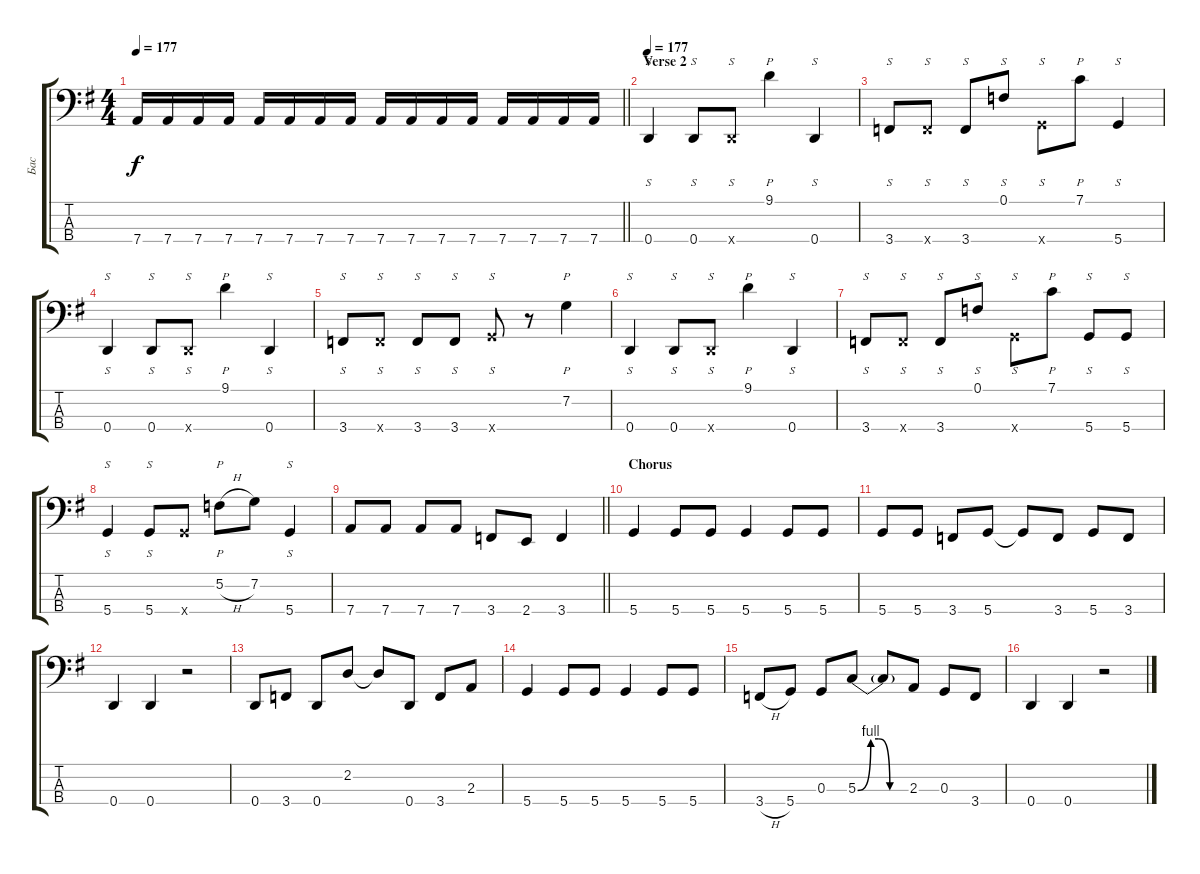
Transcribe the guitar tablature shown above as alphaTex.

\track ("Бас" "Бас") {instrument electricbassfinger}
\staff {score tabs}
\tuning (F2 C2 G1 D1) {hide}
\ts (4 4)
\tempo 177
\clef f4
\barLineRight lightlight
\ks eminor
7.4.16{dy f} 7.4.16 7.4.16 7.4.16 7.4.16 7.4.16 7.4.16 7.4.16 7.4.16 7.4.16 7.4.16 7.4.16 7.4.16 7.4.16 7.4.16 7.4.16 |
\section ("" "Verse 2")
\tempo 177
0.4.4{s instrument slapbass1} 0.4.8{s} 0.4{x}.8{s} 9.1.4{p} 0.4.4{s} |
3.4.8{s} 3.4{x}.8{s} 3.4.8{s} 0.1.8{s} 5.4{x}.8{s} 7.1.8{p} 5.4.4{s} |
0.4.4{s} 0.4.8{s} 0.4{x}.8{s} 9.1.4{p} 0.4.4{s} |
3.4.8{s} 3.4{x}.8{s} 3.4.8{s} 3.4.8{s} 5.4{x}.8{s} r.8 7.2.4{p} |
0.4.4{s} 0.4.8{s} 0.4{x}.8{s} 9.1.4{p} 0.4.4{s} |
3.4.8{s} 3.4{x}.8{s} 3.4.8{s} 0.1.8{s} 5.4{x}.8{s} 7.1.8{p} 5.4.8{s} 5.4.8{s} |
5.4.4{s} 5.4.8{s} 5.4{x}.8 5.2{h}.8{p} 7.2.8 5.4.4{s} |
\barLineRight lightlight
7.4.8{instrument electricbassfinger} 7.4.8 7.4.8 7.4.8 3.4.8 2.4.8 3.4.4 |
\section ("" "Chorus")
5.4.4 5.4.8 5.4.8 5.4.4 5.4.8 5.4.8 |
5.4.8 5.4.8 3.4.8 5.4.8 5.4{t}.8 3.4.8 5.4.8 3.4.8 |
0.4.4 0.4.4 r.2 |
0.4.8 3.4.8 0.4.8 2.2.8 2.2{t}.8 0.4.8 3.4.8 2.3.8 |
5.4.4 5.4.8 5.4.8 5.4.4 5.4.8 5.4.8 |
3.4{h}.8 5.4.8 0.3.8 5.3{be (custom 0 0 15 4 24 4 37 0 60 0)}.8 5.3{t}.8 2.3.8 0.3.8 3.4.8 |
0.4.4 0.4.4 r.2
